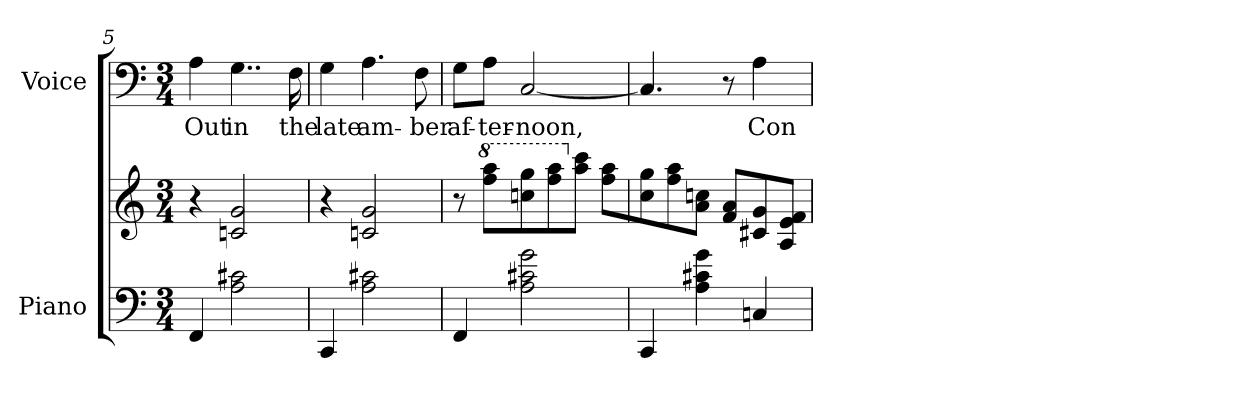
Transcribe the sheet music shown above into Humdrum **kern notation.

**kern	**kern	**kern	**text
*part2	*part2	*part1	*part1
*staff3	*staff2	*staff1	*staff1
*I"Piano	*	*I"Voice	*
*I'Pno.	*	*I'Voice	*
*clefF4	*clefG2	*clefF4	*
*k[]	*k[]	*k[]	*
*M3/4	*M3/4	*M3/4	*
=5	=5	=5	=5
!	!	!	!LO:LY:b:color=#000000
4FFi/	4r	4Ai\	Out
!	!	!	!LO:LY:b:color=#000000
2Ai\ 2c#Xi	2cni/ 2gi	4..Gi\	in
!	!	!	!LO:LY:b:color=#000000
.	.	16Fi\	the
=6	=6	=6	=6
!	!	!	!LO:LY:b:color=#000000
4CCi/	4r	4Gi\	late
!	!	!	!LO:LY:b:color=#000000
2Ai\ 2c#Xi	2cni/ 2gi	4.Ai\	am-
!	!	!	!LO:LY:b:color=#000000
.	.	8Fi\	-ber
!!LO:LB:g=z
=7	=7	=7	=7
!	!	!	!LO:LY:b:color=#000000
4FFi/	8r	8Gi\L	af-
*	*8va	*	*
!	!	!	!LO:LY:b:color=#000000
.	8fffi\ 8aaaiL	8Ai\J	-ter-
!	!	!	!LO:LY:b:color=#000000
2Ai\ 2c#Xi 2gi	8cccni\ 8gggi	[<2Ci/	-noon,
.	8fffi\ 8aaai	.	.
*	*X8va	*	*
.	8aai\ 8ccciJ	.	.
.	8ffi\ 8aaiL	.	.
=8	=8	=8	=8
4CCi/	8cci\ 8ggi	4.Ci/]	.
.	8ffi\ 8aai	.	.
4Ai\ 4c#Xi 4gi	8ai\ 8ccniJ	.	.
.	8fi/ 8aiL	8r	.
!	!	!	!LO:LY:b:color=#000000
4Cni/	8c#Xi/ 8gi	4Ai\	Con-
.	8Ai/ 8ei 8fiJ	.	.
=	=	=	=
*-	*-	*-	*-
